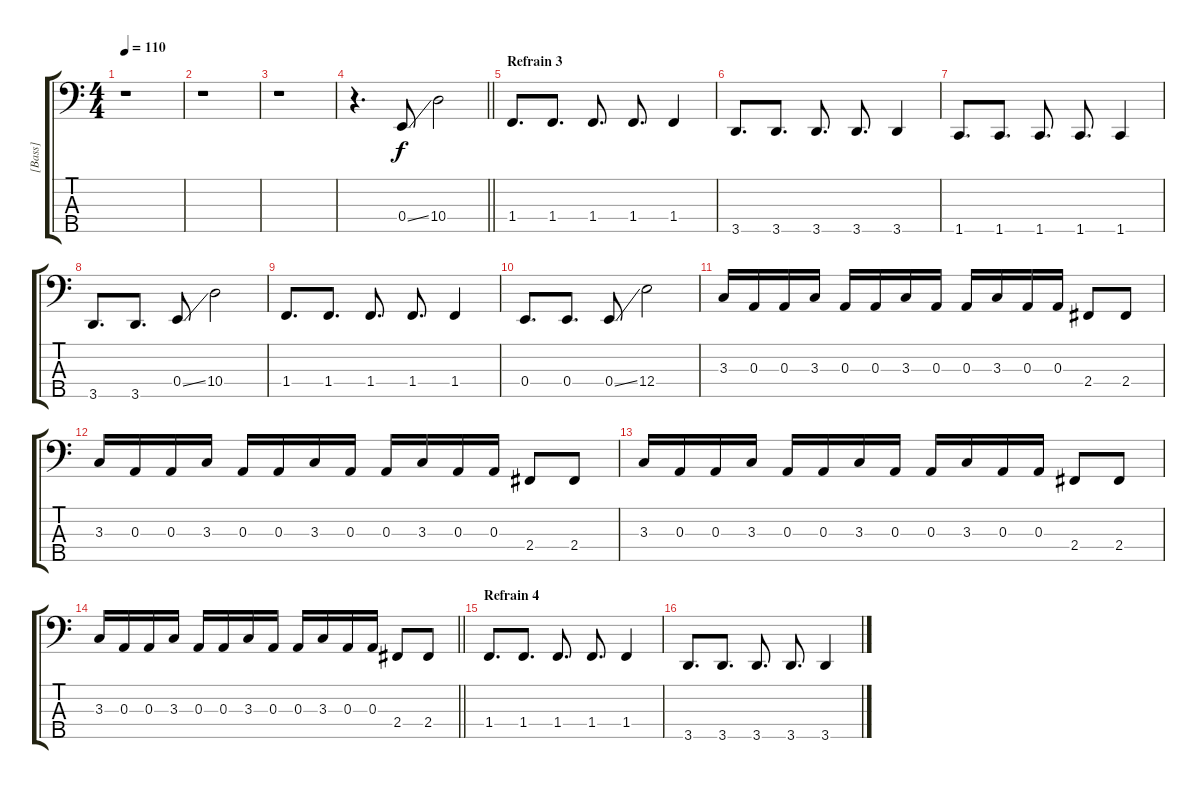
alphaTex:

\track ("[Bass]" "[Bass]") {instrument electricbassfinger}
\staff {score tabs}
\tuning (G2 D2 A1 E1 B0) {hide}
\ts (4 4)
\tempo 110
\clef f4
\ks c
r.1{dy f} |
r.1 |
r.1 |
\barLineRight lightlight
r.4{d} 0.4{ss}.8 10.4.2 |
\section ("" "Refrain 3")
1.4.8{d} 1.4.8{d} 1.4.8{d} 1.4.8{d} 1.4.4 |
3.5.8{d} 3.5.8{d} 3.5.8{d} 3.5.8{d} 3.5.4 |
1.5.8{d} 1.5.8{d} 1.5.8{d} 1.5.8{d} 1.5.4 |
3.5.8{d} 3.5.8{d} 0.4{ss}.8 10.4.2 |
1.4.8{d} 1.4.8{d} 1.4.8{d} 1.4.8{d} 1.4.4 |
0.4.8{d} 0.4.8{d} 0.4{ss}.8 12.4.2 |
3.3.16 0.3.16 0.3.16 3.3.16 0.3.16 0.3.16 3.3.16 0.3.16 0.3.16 3.3.16 0.3.16 0.3.16 2.4.8 2.4.8 |
3.3.16 0.3.16 0.3.16 3.3.16 0.3.16 0.3.16 3.3.16 0.3.16 0.3.16 3.3.16 0.3.16 0.3.16 2.4.8 2.4.8 |
3.3.16 0.3.16 0.3.16 3.3.16 0.3.16 0.3.16 3.3.16 0.3.16 0.3.16 3.3.16 0.3.16 0.3.16 2.4.8 2.4.8 |
\barLineRight lightlight
3.3.16 0.3.16 0.3.16 3.3.16 0.3.16 0.3.16 3.3.16 0.3.16 0.3.16 3.3.16 0.3.16 0.3.16 2.4.8 2.4.8 |
\section ("" "Refrain 4")
1.4.8{d} 1.4.8{d} 1.4.8{d} 1.4.8{d} 1.4.4 |
3.5.8{d} 3.5.8{d} 3.5.8{d} 3.5.8{d} 3.5.4
